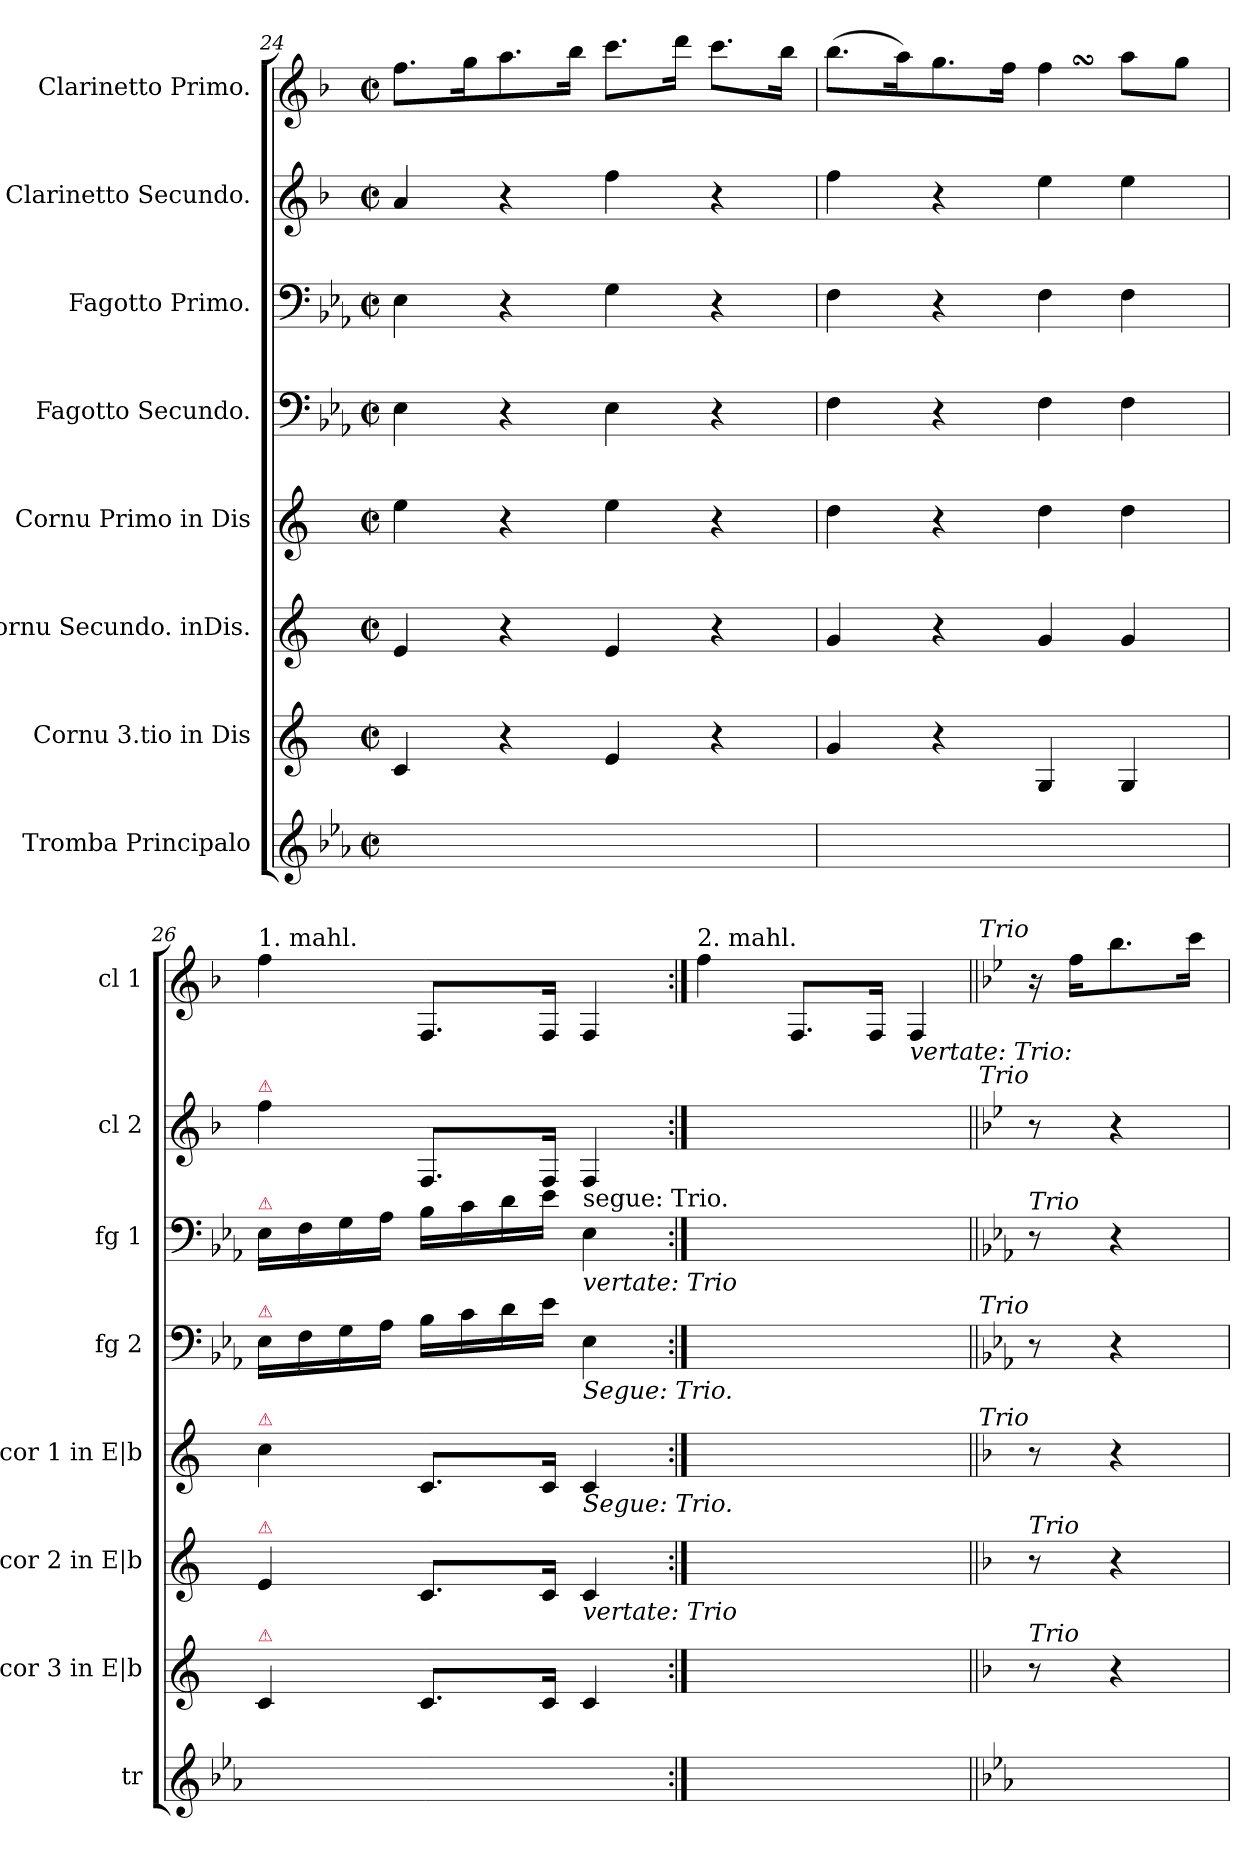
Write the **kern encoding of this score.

**kern	**kern	**kern	**kern	**kern	**kern	**kern	**kern
*part8	*part7	*part6	*part5	*part4	*part3	*part2	*part1
*staff8	*staff7	*staff6	*staff5	*staff4	*staff3	*staff2	*staff1
*I"Tromba Principalo	*I"Cornu 3.tio in Dis	*I"Cornu Secundo. inDis.	*I"Cornu Primo in Dis	*I"Fagotto Secundo.	*I"Fagotto Primo.	*I"Clarinetto Secundo.	*I"Clarinetto Primo.
*I'tr	*I'cor 3 in E|b	*I'cor 2 in E|b	*I'cor 1 in E|b	*I'fg 2	*I'fg 1	*I'cl 2	*I'cl 1
*clefG2	*clefG2	*clefG2	*clefG2	*clefF4	*clefF4	*clefG2	*clefG2
*	*ITrd5c9	*ITrd5c9	*ITrd5c9	*	*	*ITrd1c2	*ITrd1c2
*k[b-e-a-]	*k[b-e-a-]	*k[b-e-a-]	*k[b-e-a-]	*k[b-e-a-]	*k[b-e-a-]	*k[b-e-a-]	*k[b-e-a-]
*M2/2	*M2/2	*M2/2	*M2/2	*M2/2	*M2/2	*M2/2	*M2/2
*met(c|)	*met(c|)	*met(c|)	*met(c|)	*met(c|)	*met(c|)	*met(c|)	*met(c|)
=24	=24	=24	=24	=24	=24	=24	=24
1ryy	4E-/	4G/	4g\	4E-\	4E-\	4g/	8.ee-\L
.	.	.	.	.	.	.	16ff\K
.	4r	4r	4r	4r	4r	4r	8.gg\
.	.	.	.	.	.	.	16aa-\Jk
.	4G/	4G/	4g\	4E-\	4G\	4ee-\	8.bb-\L
.	.	.	.	.	.	.	16ccc\Jk
.	4r	4r	4r	4r	4r	4r	8.bb-\L
.	.	.	.	.	.	.	16aa-\Jk
=25	=25	=25	=25	=25	=25	=25	=25
1ryy	4B-/	4B-/	4f\	4F\	4F\	4ee-\	(8.aa-\L
.	.	.	.	.	.	.	16gg\K)
.	4r	4r	4r	4r	4r	4r	8.ff\
.	.	.	.	.	.	.	16ee-\Jk
.	4BB-/	4B-/	4f\	4F\	4F\	4dd\	4ee-SSs\
.	4BB-/	4B-/	4f\	4F\	4F\	4dd\	8gg\L
.	.	.	.	.	.	.	8ff\J
=26	=26	=26	=26	=26	=26	=26	=26
!	!	!	!	!	!	!	!LO:TX:a:t=1. mahl.
!	!	!	!	!	!	!LO:TX:a:color=crimson:t=⚠	!
!	!	!	!	!	!LO:TX:a:color=crimson:t=⚠	!	!
!	!	!	!	!LO:TX:a:color=crimson:t=⚠	!	!	!
!	!	!	!LO:TX:a:color=crimson:t=⚠	!	!	!	!
!	!	!LO:TX:a:color=crimson:t=⚠	!	!	!	!	!
!	!LO:TX:a:color=crimson:t=⚠	!	!	!	!	!	!
2.ryy	4E-/	4G/	4e-\	16E-\LL	16E-\LL	4ee-\	4ee-\
.	.	.	.	16F\	16F\	.	.
.	.	.	.	16G\	16G\	.	.
.	.	.	.	16A-\JJ	16A-\JJ	.	.
.	8.E-/L	8.E-/L	8.E-/L	16B-\LL	16B-\LL	8.E-/L	8.E-/L
.	.	.	.	16c\	16c\	.	.
.	.	.	.	16d\	16d\	.	.
.	16E-/Jk	16E-/Jk	16E-/Jk	16e-\JJ	16e-\JJ	16E-/Jk	16E-/Jk
!	!	!	!	!	!	!LO:TX:b:t=segue&colon; Trio.	!
!	!	!	!	!	!LO:TX:b:i:t=vertate&colon; Trio	!	!
!	!	!	!	!LO:TX:b:i:t=Segue&colon; Trio.	!	!	!
!	!	!	!LO:TX:b:i:t=Segue&colon; Trio.	!	!	!	!
!	!	!LO:TX:b:i:t=vertate&colon; Trio	!	!	!	!	!
.	4E-/	4E-/	4E-/	4E-\	4E-\	4E-/	4E-/
=:|!	=:|!	=:|!	=:|!	=:|!	=:|!	=:|!	=:|!
!	!	!	!	!	!	!	!LO:TX:a:t=2. mahl.
2ryy	2ryy	2ryy	2ryy	2ryy	2ryy	2ryy	4ee-\
.	.	.	.	.	.	.	8.E-/L
.	.	.	.	.	.	.	16E-/Jk
!	!	!	!	!	!	!	!LO:TX:b:i:t=vertate&colon; Trio&colon;
!	!	!	!	!	!	!	!LO:N:vis=4
8ryy	8ryy	8ryy	8ryy	8ryy	8ryy	8ryy	8E-/
=27||	=27||	=27||	=27||	=27||	=27||	=27||	=27||
*	*k[b-e-a-d-]	*k[b-e-a-d-]	*k[b-e-a-d-]	*	*	*k[b-e-a-d-]	*k[b-e-a-d-]
!	!	!	!	!	!	!	!LO:TX:a:i:rj:t=Trio
!	!	!	!	!	!	!LO:TX:a:i:rj:t=Trio	!
!	!	!	!	!	!LO:TX:a:i:t=Trio	!	!
!	!	!	!	!LO:TX:a:i:rj:t=Trio	!	!	!
!	!	!	!LO:TX:a:i:rj:t=Trio	!	!	!	!
!	!	!LO:TX:a:i:t=Trio	!	!	!	!	!
!	!LO:TX:a:i:t=Trio	!	!	!	!	!	!
4.ryy	8r	8r	8r	8r	8r	8r	16r
.	.	.	.	.	.	.	16ee-\KL
.	4r	4r	4r	4r	4r	4r	8.aa-\
.	.	.	.	.	.	.	16bb-\Jk
=	=	=	=	=	=	=	=
*-	*-	*-	*-	*-	*-	*-	*-
